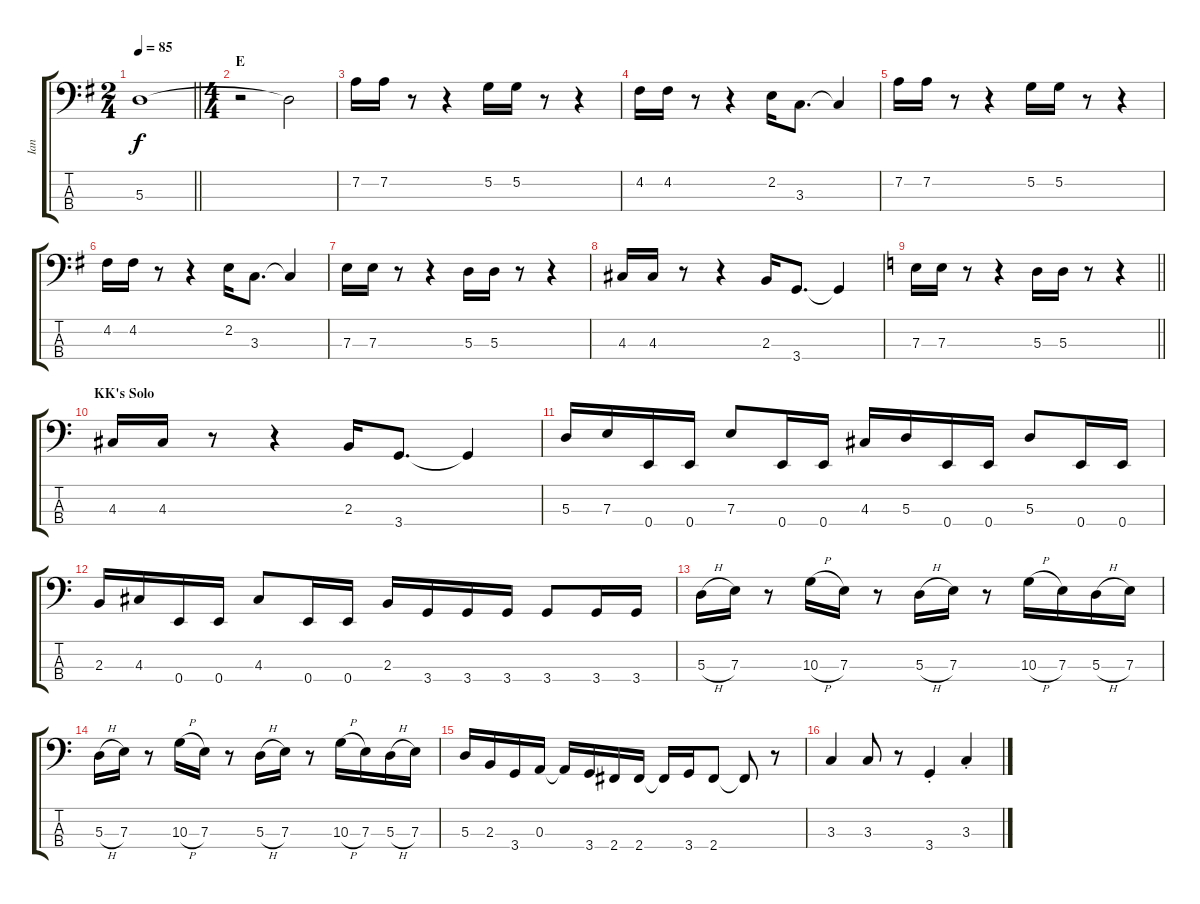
\track ("Ian" "Ian") {instrument electricbassfinger}
\staff {score tabs}
\tuning (G2 D2 A1 E1) {hide}
\ts (2 4)
\tempo 85
\clef f4
\barLineRight lightlight
\ks g
5.3{t}.1{dy f} |
\ts (4 4)
\section ("" "E")
r.2 5.3{t}.2 |
7.2.16 7.2.16 r.8 r.4 5.2.16 5.2.16 r.8 r.4 |
4.2.16 4.2.16 r.8 r.4 2.2.16 3.3.8{d} 3.3{t}.4 |
7.2.16 7.2.16 r.8 r.4 5.2.16 5.2.16 r.8 r.4 |
4.2.16 4.2.16 r.8 r.4 2.2.16 3.3.8{d} 3.3{t}.4 |
7.3.16 7.3.16 r.8 r.4 5.3.16 5.3.16 r.8 r.4 |
4.3.16 4.3.16 r.8 r.4 2.3.16 3.4.8{d} 3.4{t}.4 |
\barLineRight lightlight
\ks c
7.3.16 7.3.16 r.8 r.4 5.3.16 5.3.16 r.8 r.4 |
\section ("" "KK's Solo")
4.3.16 4.3.16 r.8 r.4 2.3.16 3.4.8{d} 3.4{t}.4 |
5.3.16 7.3.16 0.4.16 0.4.16 7.3.8 0.4.16 0.4.16 4.3.16 5.3.16 0.4.16 0.4.16 5.3.8 0.4.16 0.4.16 |
2.3.16 4.3.16 0.4.16 0.4.16 4.3.8 0.4.16 0.4.16 2.3.16 3.4.16 3.4.16 3.4.16 3.4.8 3.4.16 3.4.16 |
5.3{h}.16 7.3.16 r.8 10.3{h}.16 7.3.16 r.8 5.3{h}.16 7.3.16 r.8 10.3{h}.16 7.3.16 5.3{h}.16 7.3.16 |
5.3{h}.16 7.3.16 r.8 10.3{h}.16 7.3.16 r.8 5.3{h}.16 7.3.16 r.8 10.3{h}.16 7.3.16 5.3{h}.16 7.3.16 |
5.3.16 2.3.16 3.4.16 0.3.16 0.3{t}.16 3.4.16 2.4.16 2.4.16 2.4{t}.16 3.4.16 2.4.8 2.4{t}.8 r.8 |
3.3.4 3.3.8 r.8 3.4{st}.4 3.3{st}.4
